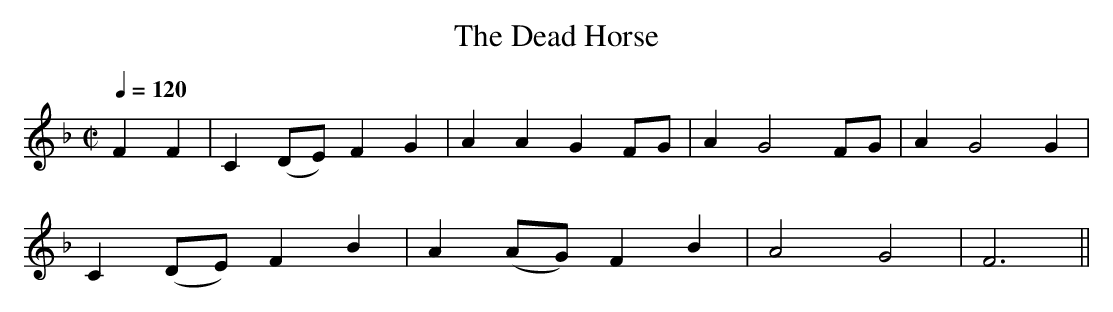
X:1
T:The Dead Horse
M:C|
L:1/8
Q:1/4=120
K:F
F2F2|\
C2(DE) F2G2|A2A2 G2FG|A2 G4 FG|A2 G4 G2|
C2(DE) F2B2|A2(AG) F2B2|A4 G4 |F6 ||
